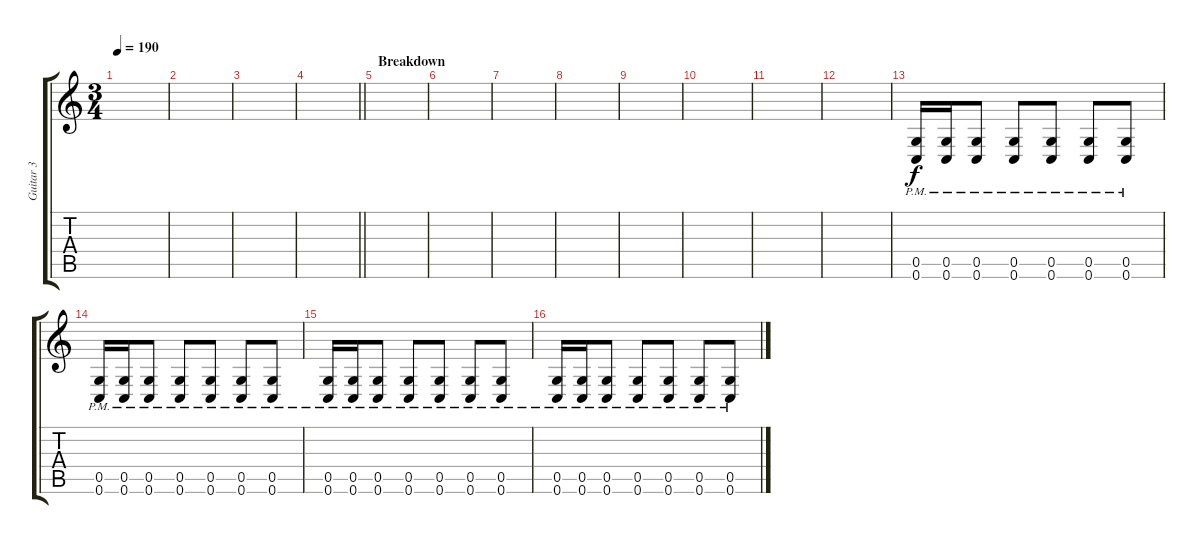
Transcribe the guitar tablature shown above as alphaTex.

\track ("Guitar 3" "Guitar 3") {instrument distortionguitar}
\staff {score tabs}
\tuning (D4 A3 F3 C3 G2 C2) {hide}
\ts (3 4)
\tempo 190
\clef g2
\ks c
|
|
|
\barLineRight lightlight
|
\section ("" "Breakdown")
|
|
|
|
|
|
|
|
(0.5{pm} 0.6{pm}).16 (0.5{pm} 0.6{pm}).16 (0.5{pm} 0.6{pm}).8 (0.5{pm} 0.6{pm}).8 (0.5{pm} 0.6{pm}).8 (0.5{pm} 0.6{pm}).8 (0.5{pm} 0.6{pm}).8 |
(0.5{pm} 0.6{pm}).16 (0.5{pm} 0.6{pm}).16 (0.5{pm} 0.6{pm}).8 (0.5{pm} 0.6{pm}).8 (0.5{pm} 0.6{pm}).8 (0.5{pm} 0.6{pm}).8 (0.5{pm} 0.6{pm}).8 |
(0.5{pm} 0.6{pm}).16 (0.5{pm} 0.6{pm}).16 (0.5{pm} 0.6{pm}).8 (0.5{pm} 0.6{pm}).8 (0.5{pm} 0.6{pm}).8 (0.5{pm} 0.6{pm}).8 (0.5{pm} 0.6{pm}).8 |
(0.5{pm} 0.6{pm}).16 (0.5{pm} 0.6{pm}).16 (0.5{pm} 0.6{pm}).8 (0.5{pm} 0.6{pm}).8 (0.5{pm} 0.6{pm}).8 (0.5{pm} 0.6{pm}).8 (0.5{pm} 0.6{pm}).8
